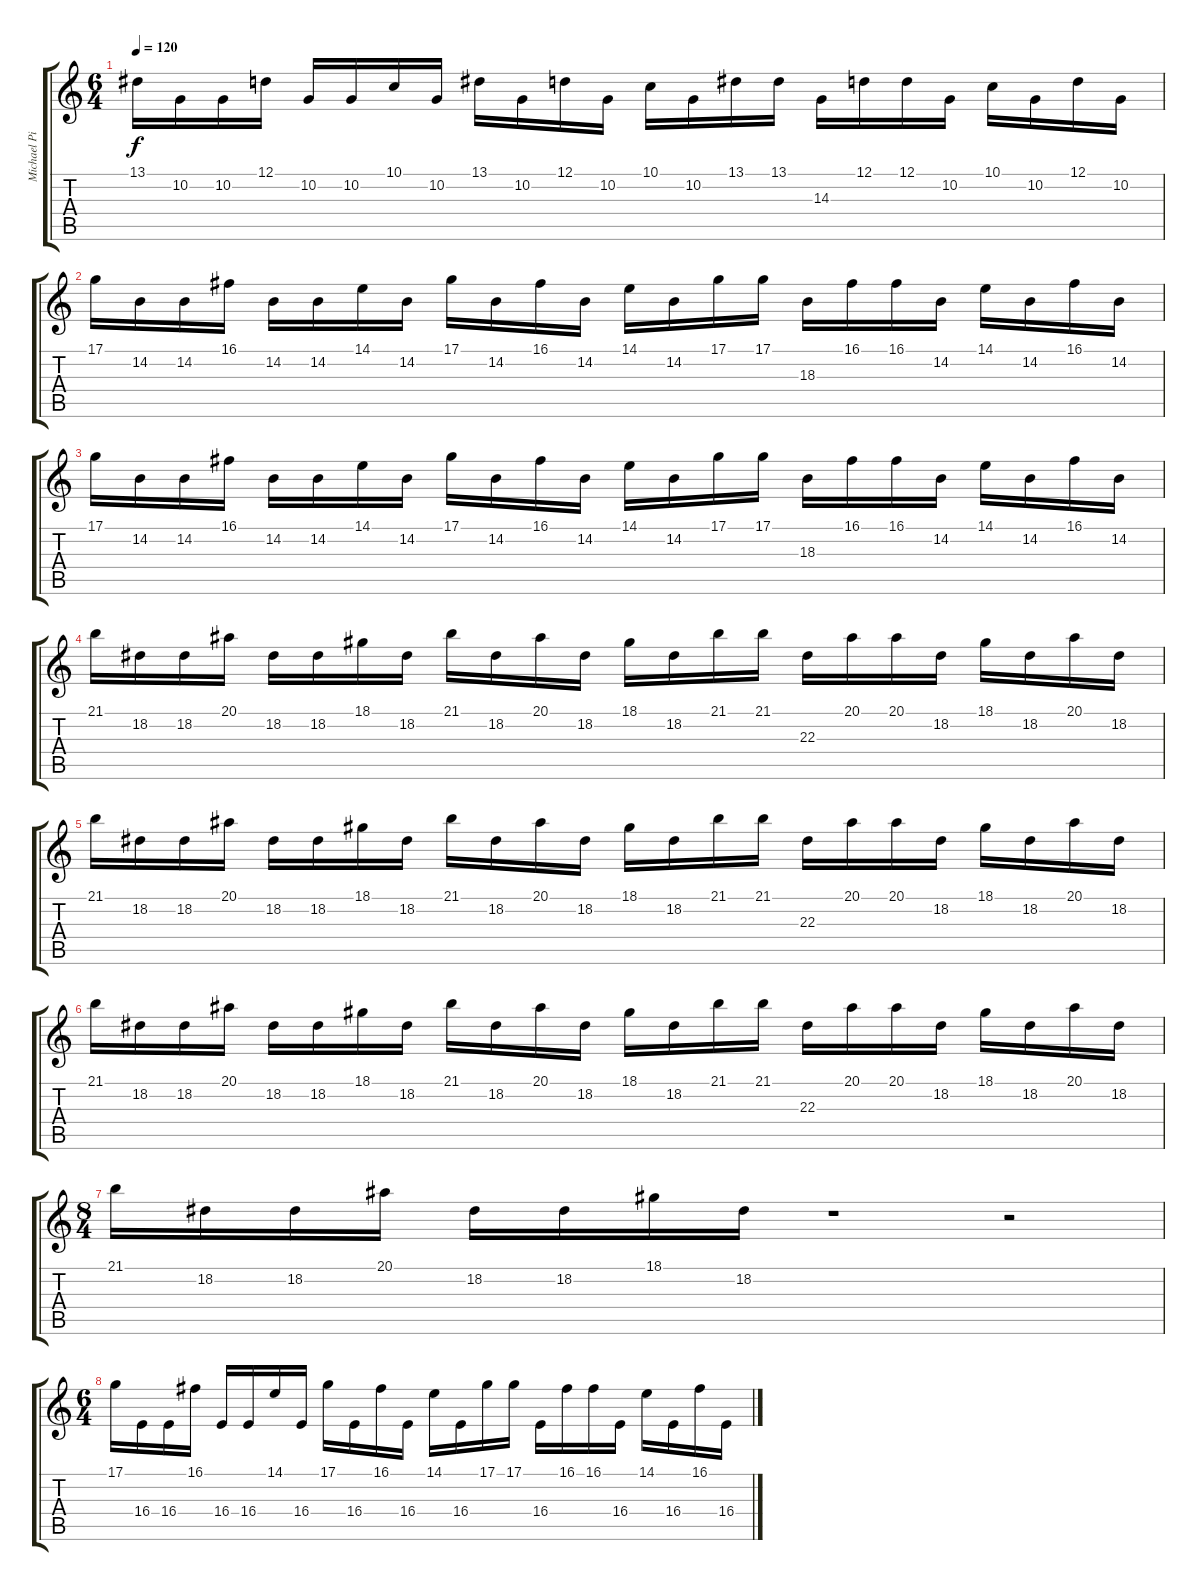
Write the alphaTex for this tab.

\track ("Michael Pinella" "Michael Pi") {instrument percussiveorgan}
\staff {score tabs}
\tuning (D4 A3 F3 C3 G2 D2) {hide}
\ts (6 4)
\tempo 120
\clef g2
\ks c
13.1.16{dy f} 10.2.16 10.2.16 12.1.16 10.2.16 10.2.16 10.1.16 10.2.16 13.1.16 10.2.16 12.1.16 10.2.16 10.1.16 10.2.16 13.1.16 13.1.16 14.3.16 12.1.16 12.1.16 10.2.16 10.1.16 10.2.16 12.1.16 10.2.16 |
17.1.16 14.2.16 14.2.16 16.1.16 14.2.16 14.2.16 14.1.16 14.2.16 17.1.16 14.2.16 16.1.16 14.2.16 14.1.16 14.2.16 17.1.16 17.1.16 18.3.16 16.1.16 16.1.16 14.2.16 14.1.16 14.2.16 16.1.16 14.2.16 |
17.1.16 14.2.16 14.2.16 16.1.16 14.2.16 14.2.16 14.1.16 14.2.16 17.1.16 14.2.16 16.1.16 14.2.16 14.1.16 14.2.16 17.1.16 17.1.16 18.3.16 16.1.16 16.1.16 14.2.16 14.1.16 14.2.16 16.1.16 14.2.16 |
21.1.16 18.2.16 18.2.16 20.1.16 18.2.16 18.2.16 18.1.16 18.2.16 21.1.16 18.2.16 20.1.16 18.2.16 18.1.16 18.2.16 21.1.16 21.1.16 22.3.16 20.1.16 20.1.16 18.2.16 18.1.16 18.2.16 20.1.16 18.2.16 |
21.1.16 18.2.16 18.2.16 20.1.16 18.2.16 18.2.16 18.1.16 18.2.16 21.1.16 18.2.16 20.1.16 18.2.16 18.1.16 18.2.16 21.1.16 21.1.16 22.3.16 20.1.16 20.1.16 18.2.16 18.1.16 18.2.16 20.1.16 18.2.16 |
21.1.16 18.2.16 18.2.16 20.1.16 18.2.16 18.2.16 18.1.16 18.2.16 21.1.16 18.2.16 20.1.16 18.2.16 18.1.16 18.2.16 21.1.16 21.1.16 22.3.16 20.1.16 20.1.16 18.2.16 18.1.16 18.2.16 20.1.16 18.2.16 |
\ts (8 4)
21.1.16 18.2.16 18.2.16 20.1.16 18.2.16 18.2.16 18.1.16 18.2.16 r.1 r.2 |
\ts (6 4)
17.1.16 16.4.16 16.4.16 16.1.16 16.4.16 16.4.16 14.1.16 16.4.16 17.1.16 16.4.16 16.1.16 16.4.16 14.1.16 16.4.16 17.1.16 17.1.16 16.4.16 16.1.16 16.1.16 16.4.16 14.1.16 16.4.16 16.1.16 16.4.16
